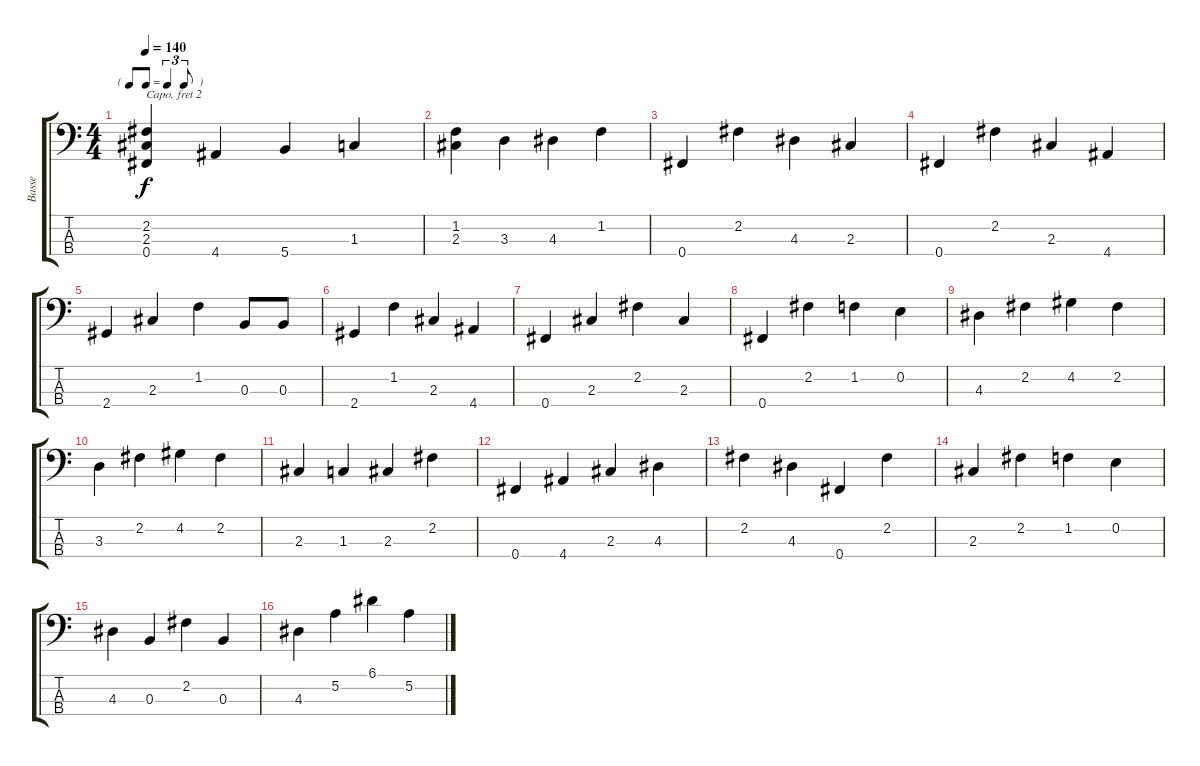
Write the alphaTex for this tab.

\track ("Basse" "Basse") {instrument slapbass1}
\staff {score tabs}
\capo 2
\tuning (G2 D2 A1 E1) {hide}
\ts (4 4)
\tf triplet8th
\tempo 140
\clef f4
\ks c
(2.2 2.3 0.4).4{dy f} 4.4.4 5.4.4 1.3.4 |
(1.2 2.3).4 3.3.4 4.3.4 1.2.4 |
0.4.4 2.2.4 4.3.4 2.3.4 |
0.4.4 2.2.4 2.3.4 4.4.4 |
2.4.4 2.3.4 1.2.4 0.3.8 0.3.8 |
2.4.4 1.2.4 2.3.4 4.4.4 |
0.4.4 2.3.4 2.2.4 2.3.4 |
0.4.4 2.2.4 1.2.4 0.2.4 |
4.3.4 2.2.4 4.2.4 2.2.4 |
3.3.4 2.2.4 4.2.4 2.2.4 |
2.3.4 1.3.4 2.3.4 2.2.4 |
0.4.4 4.4.4 2.3.4 4.3.4 |
2.2.4 4.3.4 0.4.4 2.2.4 |
2.3.4 2.2.4 1.2.4 0.2.4 |
4.3.4 0.3.4 2.2.4 0.3.4 |
4.3.4 5.2.4 6.1.4 5.2.4
